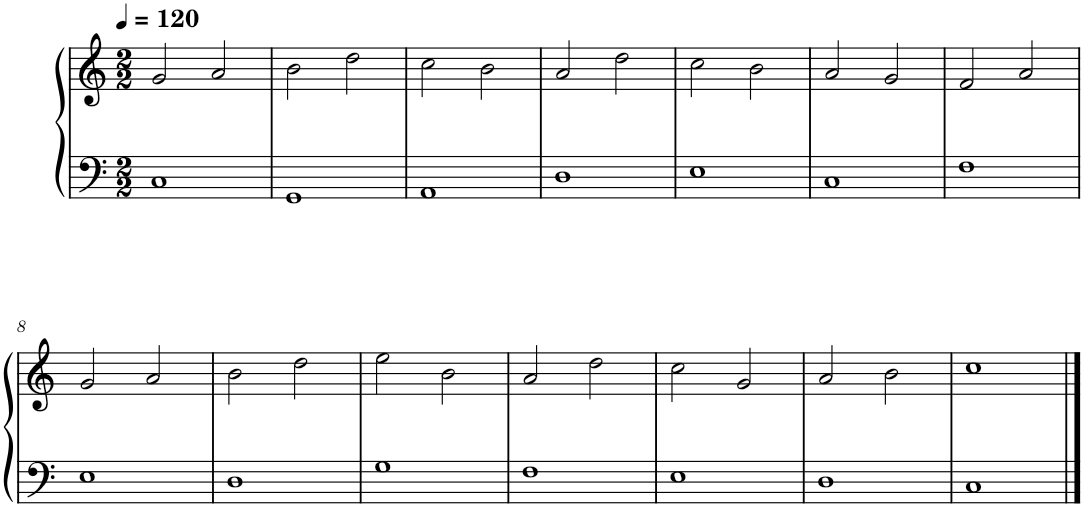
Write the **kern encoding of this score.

**kern	**kern
*part1	*part1
*staff2	*staff1
*I"Piano, Piano	*
*I'Pno.	*
*clefF4	*clefG2
*k[]	*k[]
*M2/2	*M2/2
*MM120	*MM120
=1	=1
1C	2g/
.	2a/
=2	=2
1GG	2b\
.	2dd\
=3	=3
1AA	2cc\
.	2b\
=4	=4
1D	2a/
.	2dd\
=5	=5
1E	2cc\
.	2b\
=6	=6
1C	2a/
.	2g/
=7	=7
1F	2f/
.	2a/
!!LO:LB:g=z
=8	=8
1E	2g/
.	2a/
=9	=9
1D	2b\
.	2dd\
=10	=10
1G	2ee\
.	2b\
=11	=11
1F	2a/
.	2dd\
=12	=12
1E	2cc\
.	2g/
=13	=13
1D	2a/
.	2b\
=14	=14
1C	1cc
==	==
*-	*-
